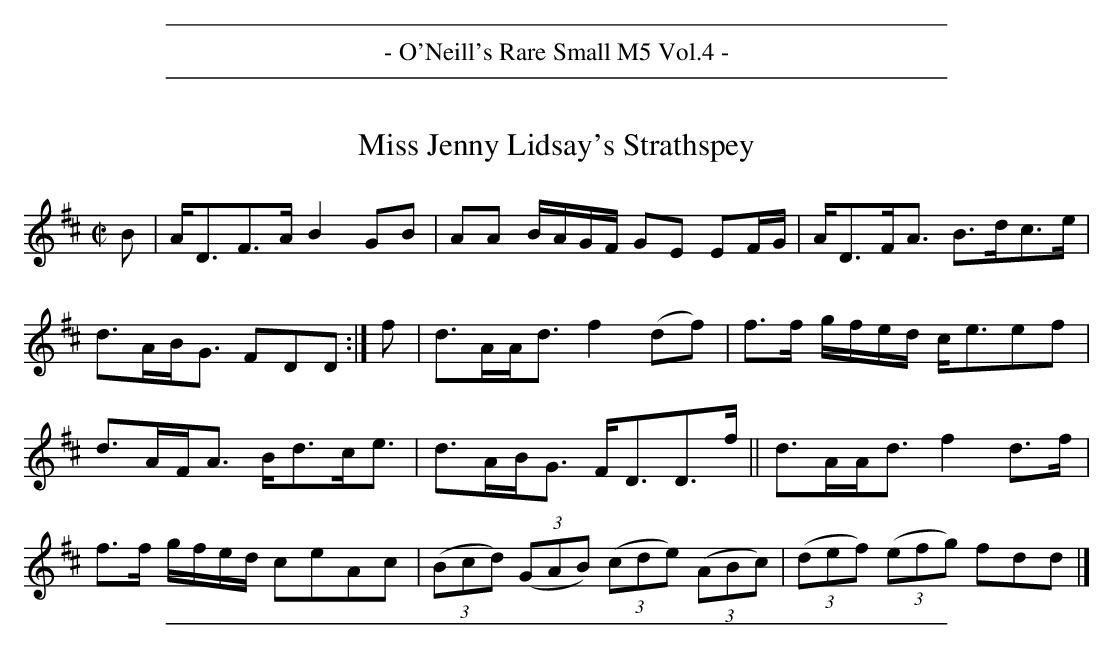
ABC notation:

X:1
T: Miss Jenny Lidsay's Strathspey
M: C|
L: 1/8
K: D
B |\
A<DF>A B2GB | AA B/A/G/F/ GE EF/G/ |\
A<DF<A B>dc>e | d>AB<G FDD :|\
f |\
d>AA<d f2(df) | f>f g/f/e/d/ c<eef |
d>AF<A B<dc<e | d>AB<G F<DD>f ||\
d>AA<d f2d>f | f>f g/f/e/d/ ceAc |\
(3(Bcd) (3(GAB) (3(cde) (3(ABc) | (3(def) (3(efg) fdd |]
